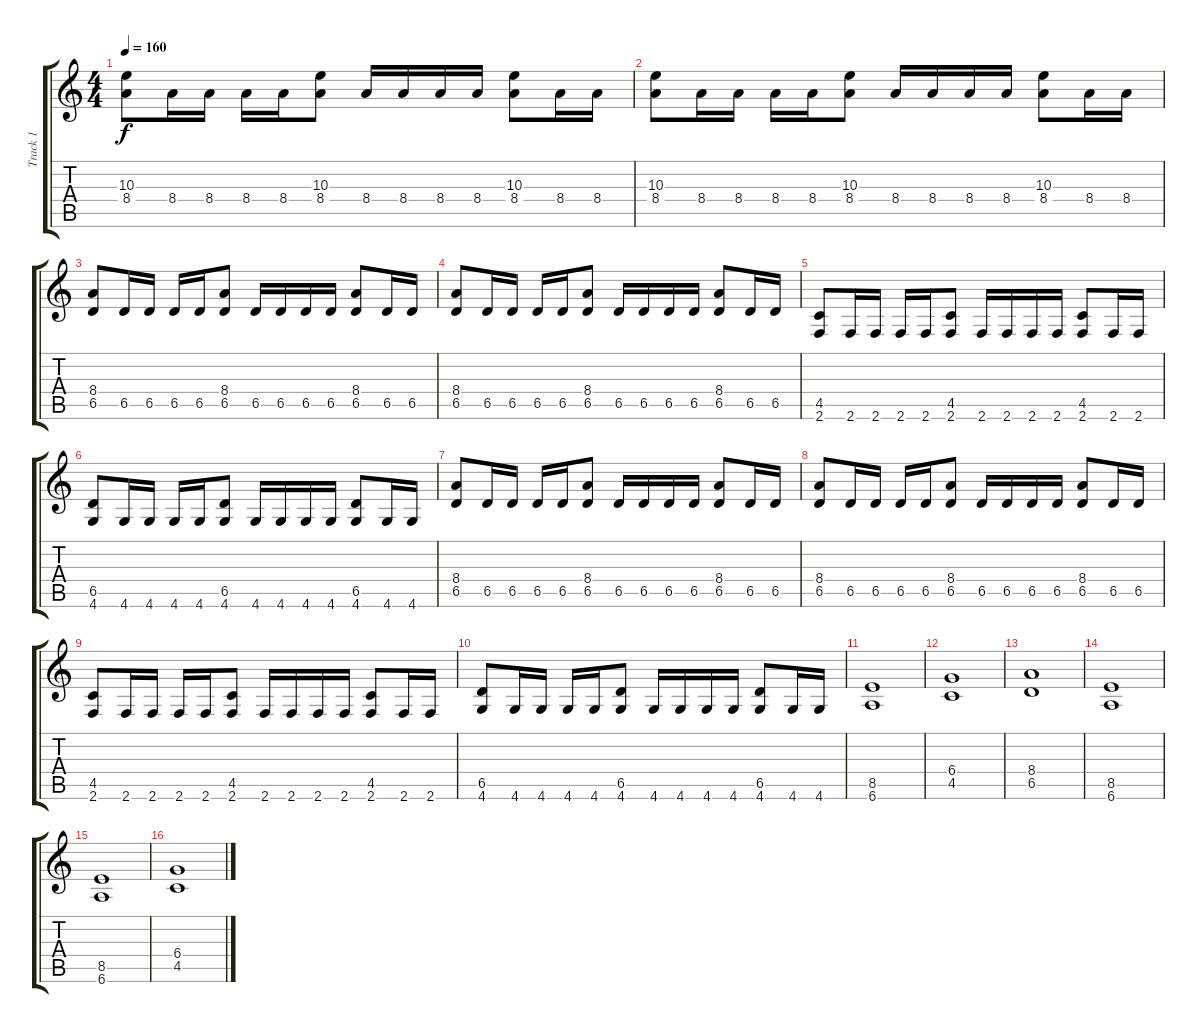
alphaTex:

\track ("Track 1" "Track 1") {instrument distortionguitar}
\staff {score tabs}
\tuning (Eb4 Bb3 Gb3 Db3 Ab2 Eb2) {hide}
\ts (4 4)
\tempo 160
\clef g2
\ks c
(10.3 8.4).8{dy f} 8.4.16 8.4.16 8.4.16 8.4.16 (10.3 8.4).8 8.4.16 8.4.16 8.4.16 8.4.16 (10.3 8.4).8 8.4.16 8.4.16 |
(10.3 8.4).8 8.4.16 8.4.16 8.4.16 8.4.16 (10.3 8.4).8 8.4.16 8.4.16 8.4.16 8.4.16 (10.3 8.4).8 8.4.16 8.4.16 |
(8.4 6.5).8 6.5.16 6.5.16 6.5.16 6.5.16 (8.4 6.5).8 6.5.16 6.5.16 6.5.16 6.5.16 (8.4 6.5).8 6.5.16 6.5.16 |
(8.4 6.5).8 6.5.16 6.5.16 6.5.16 6.5.16 (8.4 6.5).8 6.5.16 6.5.16 6.5.16 6.5.16 (8.4 6.5).8 6.5.16 6.5.16 |
(4.5 2.6).8 2.6.16 2.6.16 2.6.16 2.6.16 (4.5 2.6).8 2.6.16 2.6.16 2.6.16 2.6.16 (4.5 2.6).8 2.6.16 2.6.16 |
(6.5 4.6).8 4.6.16 4.6.16 4.6.16 4.6.16 (6.5 4.6).8 4.6.16 4.6.16 4.6.16 4.6.16 (6.5 4.6).8 4.6.16 4.6.16 |
(8.4 6.5).8 6.5.16 6.5.16 6.5.16 6.5.16 (8.4 6.5).8 6.5.16 6.5.16 6.5.16 6.5.16 (8.4 6.5).8 6.5.16 6.5.16 |
(8.4 6.5).8 6.5.16 6.5.16 6.5.16 6.5.16 (8.4 6.5).8 6.5.16 6.5.16 6.5.16 6.5.16 (8.4 6.5).8 6.5.16 6.5.16 |
(4.5 2.6).8 2.6.16 2.6.16 2.6.16 2.6.16 (4.5 2.6).8 2.6.16 2.6.16 2.6.16 2.6.16 (4.5 2.6).8 2.6.16 2.6.16 |
(6.5 4.6).8 4.6.16 4.6.16 4.6.16 4.6.16 (6.5 4.6).8 4.6.16 4.6.16 4.6.16 4.6.16 (6.5 4.6).8 4.6.16 4.6.16 |
(8.5 6.6).1 |
(6.4 4.5).1 |
(8.4 6.5).1 |
(8.5 6.6).1 |
(8.5 6.6).1 |
(6.4 4.5).1
